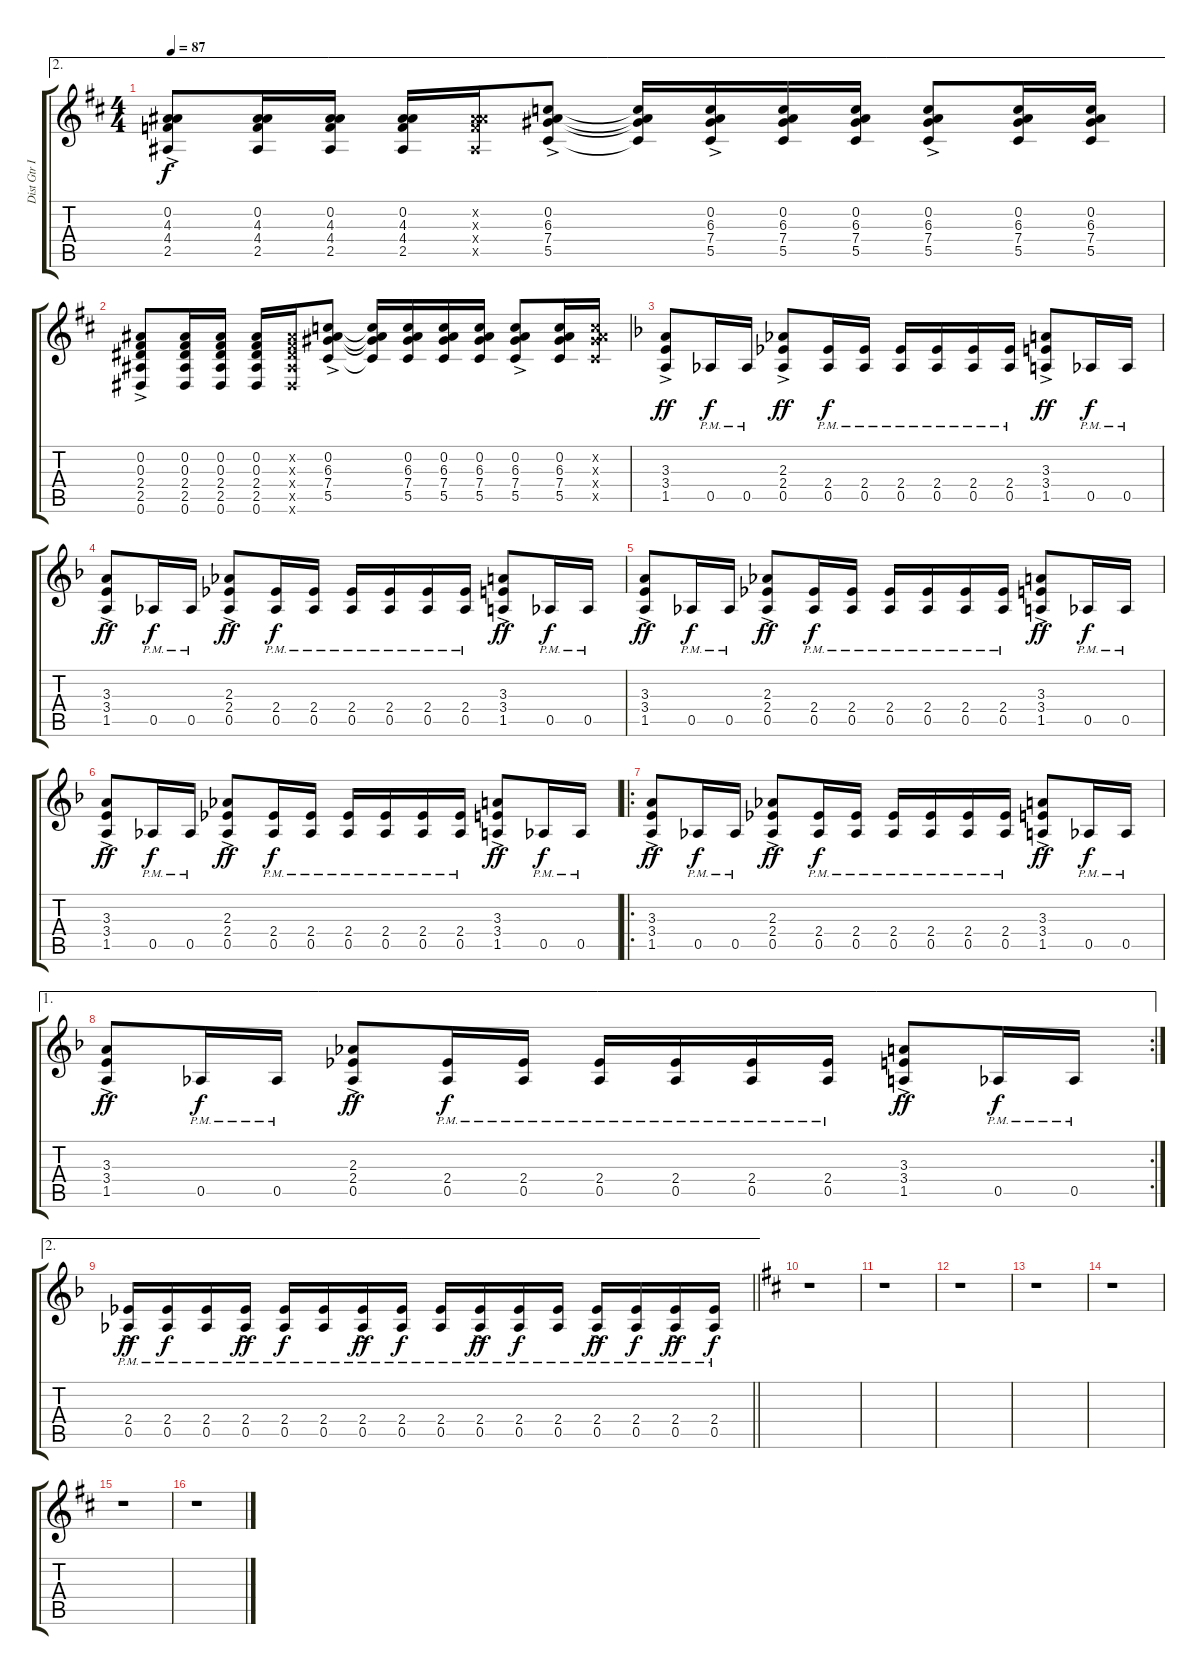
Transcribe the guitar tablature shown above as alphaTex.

\track ("Dist Gtr II" "Dist Gtr I") {instrument overdrivenguitar}
\staff {score tabs}
\tuning (Eb4 Bb3 Gb3 Db3 Ab2 Eb2) {hide}
\ae 2
\ts (4 4)
\tempo 87
\clef g2
\ks d
(0.2{ac} 4.3{ac} 4.4{ac} 2.5{ac}).8{dy f} (0.2 4.3 4.4 2.5).16 (0.2 4.3 4.4 2.5).16 (0.2 4.3 4.4 2.5).16 (0.2{x} 4.3{x} 4.4{x} 2.5{x}).16 (0.2{ac} 6.3{ac} 7.4{ac} 5.5{ac}).8 (0.2{t} 6.3{t} 7.4{t} 5.5{t}).16 (0.2{ac} 6.3{ac} 7.4{ac} 5.5{ac}).16 (0.2 6.3 7.4 5.5).16 (0.2 6.3 7.4 5.5).16 (0.2{ac} 6.3{ac} 7.4{ac} 5.5{ac}).8 (0.2 6.3 7.4 5.5).16 (0.2 6.3 7.4 5.5).16 |
(0.2{ac} 0.3{ac} 2.4{ac} 2.5{ac} 0.6{ac}).8 (0.2 0.3 2.4 2.5 0.6).16 (0.2 0.3 2.4 2.5 0.6).16 (0.2 0.3 2.4 2.5 0.6).16 (0.2{x} 0.3{x} 2.4{x} 2.5{x} 0.6{x}).16 (0.2{ac} 6.3{ac} 7.4{ac} 5.5{ac}).8 (0.2{t} 6.3{t} 7.4{t} 5.5{t}).16 (0.2 6.3 7.4 5.5).16 (0.2 6.3 7.4 5.5).16 (0.2 6.3 7.4 5.5).16 (0.2{ac} 6.3{ac} 7.4{ac} 5.5{ac}).8 (0.2 6.3 7.4 5.5).16 (0.2{x} 6.3{x} 7.4{x} 5.5{x}).16 |
\ks f
(3.3{ac} 3.4{ac} 1.5{ac}).8{dy ff} 0.5{pm}.16{dy f} 0.5{pm}.16 (2.3{ac} 2.4{ac} 0.5{ac}).8{dy ff} (2.4{pm} 0.5{pm}).16{dy f} (2.4{pm} 0.5{pm}).16 (2.4{pm} 0.5{pm}).16 (2.4{pm} 0.5{pm}).16 (2.4{pm} 0.5{pm}).16 (2.4{pm} 0.5{pm}).16 (3.3{ac} 3.4{ac} 1.5{ac}).8{dy ff} 0.5{pm}.16{dy f} 0.5{pm}.16 |
(3.3{ac} 3.4{ac} 1.5{ac}).8{dy ff} 0.5{pm}.16{dy f} 0.5{pm}.16 (2.3{ac} 2.4{ac} 0.5{ac}).8{dy ff} (2.4{pm} 0.5{pm}).16{dy f} (2.4{pm} 0.5{pm}).16 (2.4{pm} 0.5{pm}).16 (2.4{pm} 0.5{pm}).16 (2.4{pm} 0.5{pm}).16 (2.4{pm} 0.5{pm}).16 (3.3{ac} 3.4{ac} 1.5{ac}).8{dy ff} 0.5{pm}.16{dy f} 0.5{pm}.16 |
(3.3{ac} 3.4{ac} 1.5{ac}).8{dy ff} 0.5{pm}.16{dy f} 0.5{pm}.16 (2.3{ac} 2.4{ac} 0.5{ac}).8{dy ff} (2.4{pm} 0.5{pm}).16{dy f} (2.4{pm} 0.5{pm}).16 (2.4{pm} 0.5{pm}).16 (2.4{pm} 0.5{pm}).16 (2.4{pm} 0.5{pm}).16 (2.4{pm} 0.5{pm}).16 (3.3{ac} 3.4{ac} 1.5{ac}).8{dy ff} 0.5{pm}.16{dy f} 0.5{pm}.16 |
(3.3{ac} 3.4{ac} 1.5{ac}).8{dy ff} 0.5{pm}.16{dy f} 0.5{pm}.16 (2.3{ac} 2.4{ac} 0.5{ac}).8{dy ff} (2.4{pm} 0.5{pm}).16{dy f} (2.4{pm} 0.5{pm}).16 (2.4{pm} 0.5{pm}).16 (2.4{pm} 0.5{pm}).16 (2.4{pm} 0.5{pm}).16 (2.4{pm} 0.5{pm}).16 (3.3{ac} 3.4{ac} 1.5{ac}).8{dy ff} 0.5{pm}.16{dy f} 0.5{pm}.16 |
\ro
(3.3{ac} 3.4{ac} 1.5{ac}).8{dy ff} 0.5{pm}.16{dy f} 0.5{pm}.16 (2.3{ac} 2.4{ac} 0.5{ac}).8{dy ff} (2.4{pm} 0.5{pm}).16{dy f} (2.4{pm} 0.5{pm}).16 (2.4{pm} 0.5{pm}).16 (2.4{pm} 0.5{pm}).16 (2.4{pm} 0.5{pm}).16 (2.4{pm} 0.5{pm}).16 (3.3{ac} 3.4{ac} 1.5{ac}).8{dy ff} 0.5{pm}.16{dy f} 0.5{pm}.16 |
\ae 1
\rc 2
(3.3{ac} 3.4{ac} 1.5{ac}).8{dy ff} 0.5{pm}.16{dy f} 0.5{pm}.16 (2.3{ac} 2.4{ac} 0.5{ac}).8{dy ff} (2.4{pm} 0.5{pm}).16{dy f} (2.4{pm} 0.5{pm}).16 (2.4{pm} 0.5{pm}).16 (2.4{pm} 0.5{pm}).16 (2.4{pm} 0.5{pm}).16 (2.4{pm} 0.5{pm}).16 (3.3{ac} 3.4{ac} 1.5{ac}).8{dy ff} 0.5{pm}.16{dy f} 0.5{pm}.16 |
\ae 2
\barLineRight lightlight
(2.4{ac pm} 0.5{ac pm}).16{dy ff} (2.4{pm} 0.5{pm}).16{dy f} (2.4{pm} 0.5{pm}).16 (2.4{ac pm} 0.5{ac pm}).16{dy ff} (2.4{pm} 0.5{pm}).16{dy f} (2.4{pm} 0.5{pm}).16 (2.4{ac pm} 0.5{ac pm}).16{dy ff} (2.4{pm} 0.5{pm}).16{dy f} (2.4{pm} 0.5{pm}).16 (2.4{ac pm} 0.5{ac pm}).16{dy ff} (2.4{pm} 0.5{pm}).16{dy f} (2.4{pm} 0.5{pm}).16 (2.4{ac pm} 0.5{ac pm}).16{dy ff} (2.4{pm} 0.5{pm}).16{dy f} (2.4{ac pm} 0.5{ac pm}).16{dy ff} (2.4{pm} 0.5{pm}).16{dy f} |
\ks d
r.1 |
r.1 |
r.1 |
r.1 |
r.1 |
r.1 |
r.1
